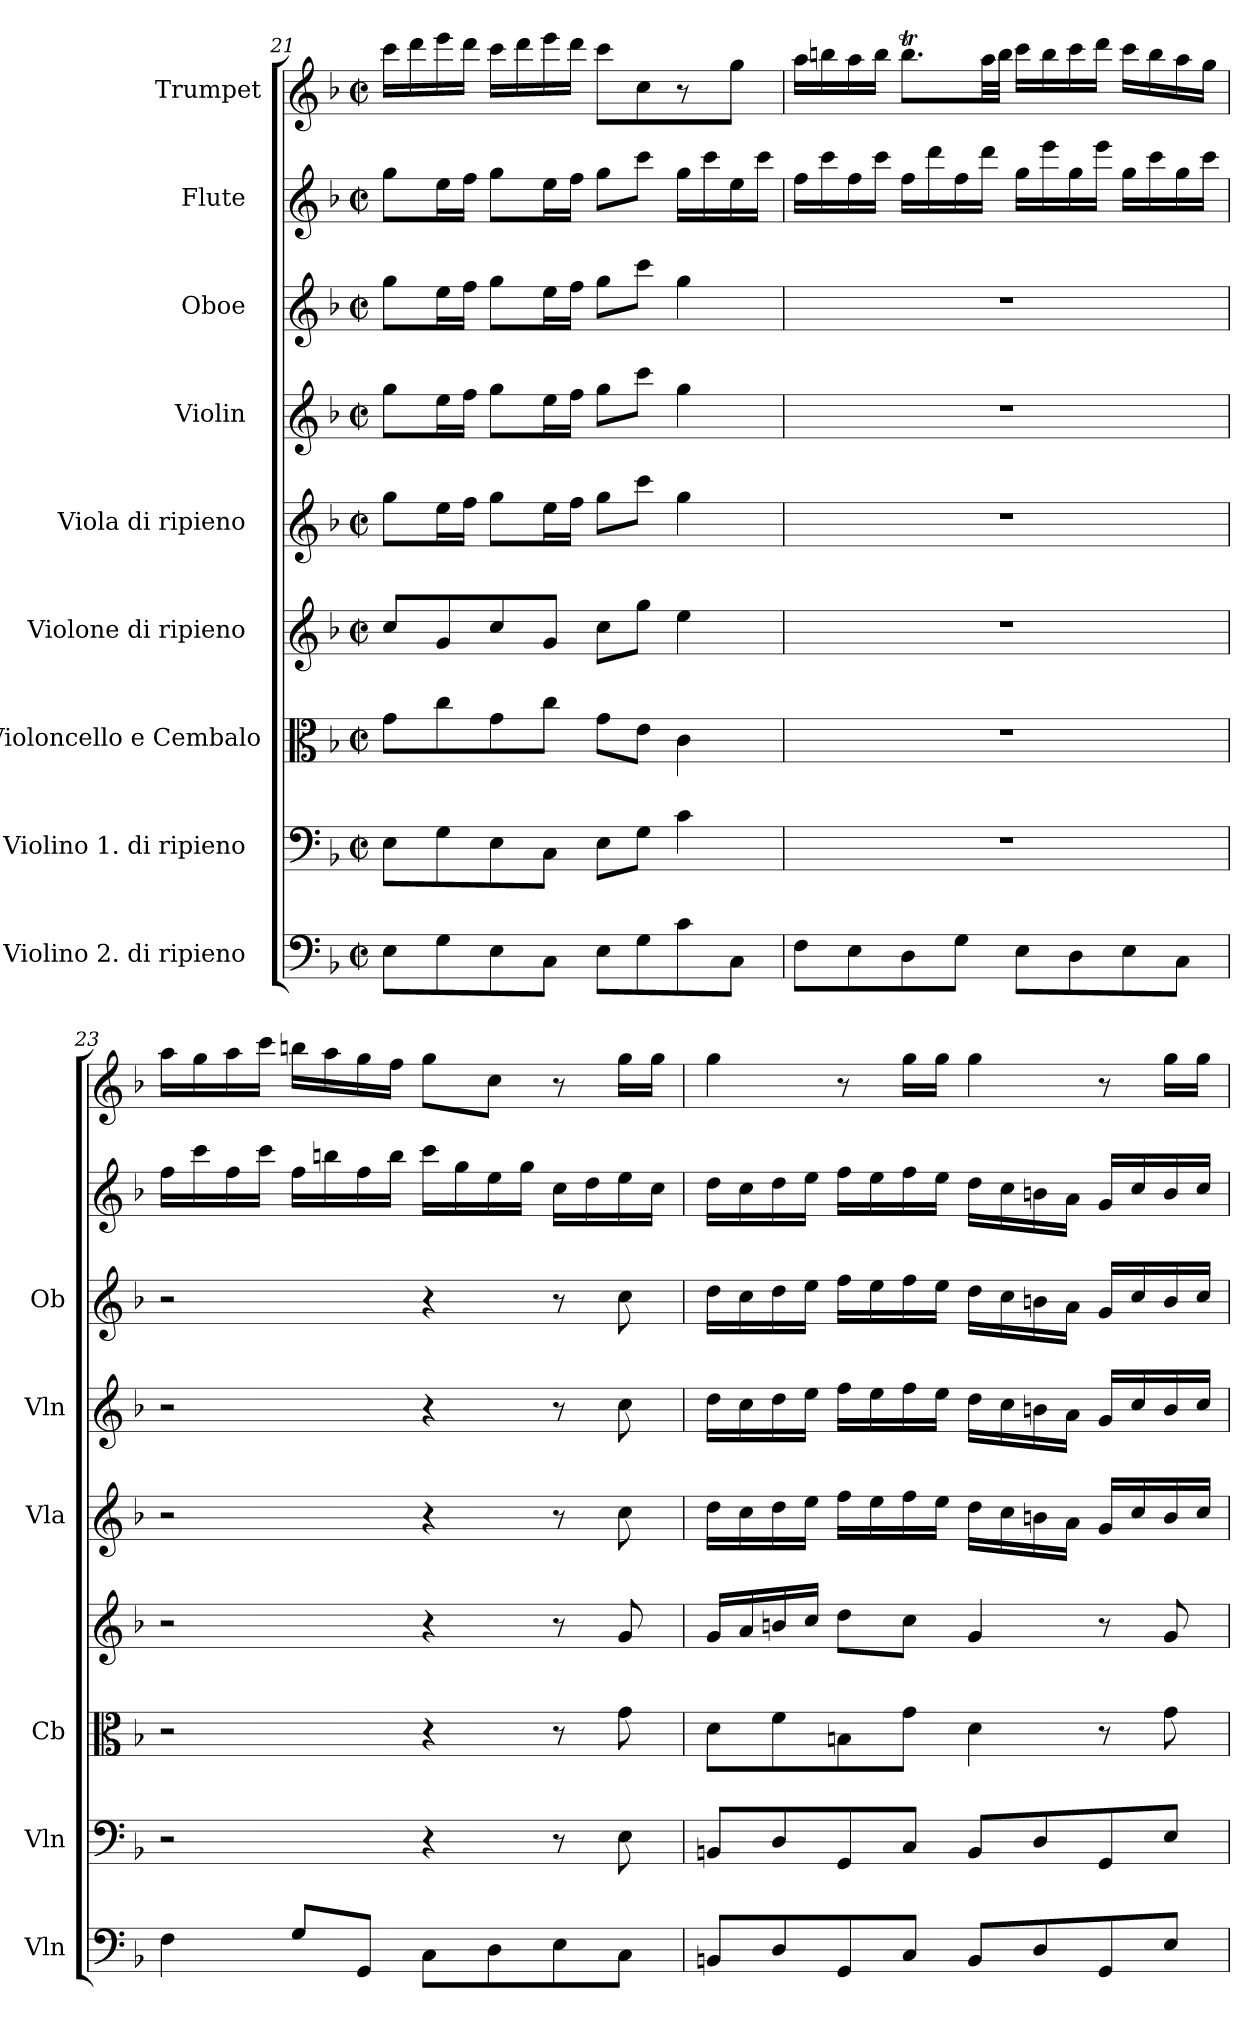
**kern	**kern	**kern	**kern	**kern	**kern	**kern	**kern	**kern
*part9	*part8	*part7	*part6	*part5	*part4	*part3	*part2	*part1
*staff9	*staff8	*staff7	*staff6	*staff5	*staff4	*staff3	*staff2	*staff1
*I"Violino 2.  di ripieno  	*I"Violino 1.  di ripieno  	*I"Violoncello  e Cembalo	*I"Violone  di ripieno  	*I"Viola  di ripieno    	*I"Violin              	*I"Oboe                	*I"Flute               	*I"Trumpet
*I'Vln	*I'Vln	*I'Cb	*	*I'Vla	*I'Vln	*I'Ob	*	*
*clefF4	*clefF4	*clefC3	*clefG2	*clefG2	*clefG2	*clefG2	*clefG2	*clefG2
*ITrd7c12	*	*	*	*	*	*	*	*
*k[b-]	*k[b-]	*k[b-]	*k[b-]	*k[b-]	*k[b-]	*k[b-]	*k[b-]	*k[b-]
*F:	*F:	*F:	*F:	*F:	*F:	*F:	*F:	*F:
*M2/2	*M2/2	*M2/2	*M2/2	*M2/2	*M2/2	*M2/2	*M2/2	*M2/2
*met(c|)	*met(c|)	*met(c|)	*met(c|)	*met(c|)	*met(c|)	*met(c|)	*met(c|)	*met(c|)
=21	=21	=21	=21	=21	=21	=21	=21	=21
8EE\L	8E\L	8g\L	8cc/L	8gg\L	8gg\L	8gg\L	8gg\L	16ccc\LL
.	.	.	.	.	.	.	.	16ddd\
8GG\	8G\	8cc\	8g/	16ee\L	16ee\L	16ee\L	16ee\L	16eee\
.	.	.	.	16ff\JJ	16ff\JJ	16ff\JJ	16ff\JJ	16ddd\JJ
8EE\	8E\	8g\	8cc/	8gg\L	8gg\L	8gg\L	8gg\L	16ccc\LL
.	.	.	.	.	.	.	.	16ddd\
8CC\J	8C\J	8cc\J	8g/J	16ee\L	16ee\L	16ee\L	16ee\L	16eee\
.	.	.	.	16ff\JJ	16ff\JJ	16ff\JJ	16ff\JJ	16ddd\JJ
8EE\L	8E\L	8g\L	8cc\L	8gg\L	8gg\L	8gg\L	8gg\L	8ccc\L
8GG\	8G\J	8e\J	8gg\J	8ccc\J	8ccc\J	8ccc\J	8ccc\J	8cc\
8C\	4c\	4c\	4ee\	4gg\	4gg\	4gg\	16gg\LL	8r
.	.	.	.	.	.	.	16ccc\	.
8CC\J	.	.	.	.	.	.	16ee\	8gg\J
.	.	.	.	.	.	.	16ccc\JJ	.
=22	=22	=22	=22	=22	=22	=22	=22	=22
8FF\L	1r	1r	1r	1r	1r	1r	16ff\LL	16aa\LL
.	.	.	.	.	.	.	16ccc\	16bbn\
8EE\	.	.	.	.	.	.	16ff\	16aa\
.	.	.	.	.	.	.	16ccc\JJ	16bb\JJ
8DD\	.	.	.	.	.	.	16ff\LL	8.bbt\L
.	.	.	.	.	.	.	16ddd\	.
8GG\J	.	.	.	.	.	.	16ff\	.
.	.	.	.	.	.	.	16ddd\JJ	32aa\LL
.	.	.	.	.	.	.	.	32bb\JJJ
8EE\L	.	.	.	.	.	.	16gg\LL	16ccc\LL
.	.	.	.	.	.	.	16eee\	16bb\
8DD\	.	.	.	.	.	.	16gg\	16ccc\
.	.	.	.	.	.	.	16eee\JJ	16ddd\JJ
8EE\	.	.	.	.	.	.	16gg\LL	16ccc\LL
.	.	.	.	.	.	.	16ccc\	16bb\
8CC\J	.	.	.	.	.	.	16gg\	16aa\
.	.	.	.	.	.	.	16ccc\JJ	16gg\JJ
=23	=23	=23	=23	=23	=23	=23	=23	=23
4FF\	2r	2r	2r	2r	2r	2r	16ff\LL	16aa\LL
.	.	.	.	.	.	.	16ccc\	16gg\
.	.	.	.	.	.	.	16ff\	16aa\
.	.	.	.	.	.	.	16ccc\JJ	16ccc\JJ
8GG/L	.	.	.	.	.	.	16ff\LL	16bbn\LL
.	.	.	.	.	.	.	16bbn\	16aa\
8GGG/J	.	.	.	.	.	.	16ff\	16gg\
.	.	.	.	.	.	.	16bb\JJ	16ff\JJ
8CC\L	4r	4r	4r	4r	4r	4r	16ccc\LL	8gg\L
.	.	.	.	.	.	.	16gg\	.
8DD\	.	.	.	.	.	.	16ee\	8cc\J
.	.	.	.	.	.	.	16gg\JJ	.
8EE\	8r	8r	8r	8r	8r	8r	16cc\LL	8r
.	.	.	.	.	.	.	16dd\	.
8CC\J	8E\	8g\	8g/	8cc\	8cc\	8cc\	16ee\	16gg\LL
.	.	.	.	.	.	.	16cc\JJ	16gg\JJ
=24	=24	=24	=24	=24	=24	=24	=24	=24
8BBBn/L	8BBn/L	8d\L	16g/LL	16dd\LL	16dd\LL	16dd\LL	16dd\LL	4gg\
.	.	.	16a/	16cc\	16cc\	16cc\	16cc\	.
8DD/	8D/	8f\	16bn/	16dd\	16dd\	16dd\	16dd\	.
.	.	.	16cc/JJ	16ee\JJ	16ee\JJ	16ee\JJ	16ee\JJ	.
8GGG/	8GG/	8Bn\	8dd\L	16ff\LL	16ff\LL	16ff\LL	16ff\LL	8r
.	.	.	.	16ee\	16ee\	16ee\	16ee\	.
8CC/J	8C/J	8g\J	8cc\J	16ff\	16ff\	16ff\	16ff\	16gg\LL
.	.	.	.	16ee\JJ	16ee\JJ	16ee\JJ	16ee\JJ	16gg\JJ
8BBB/L	8BB/L	4d\	4g/	16dd\LL	16dd\LL	16dd\LL	16dd\LL	4gg\
.	.	.	.	16cc\	16cc\	16cc\	16cc\	.
8DD/	8D/	.	.	16bn\	16bn\	16bn\	16bn\	.
.	.	.	.	16a\JJ	16a\JJ	16a\JJ	16a\JJ	.
8GGG/	8GG/	8r	8r	16g/LL	16g/LL	16g/LL	16g/LL	8r
.	.	.	.	16cc/	16cc/	16cc/	16cc/	.
8EE/J	8E/J	8g\	8g/	16b/	16b/	16b/	16b/	16gg\LL
.	.	.	.	16cc/JJ	16cc/JJ	16cc/JJ	16cc/JJ	16gg\JJ
=	=	=	=	=	=	=	=	=
*-	*-	*-	*-	*-	*-	*-	*-	*-
